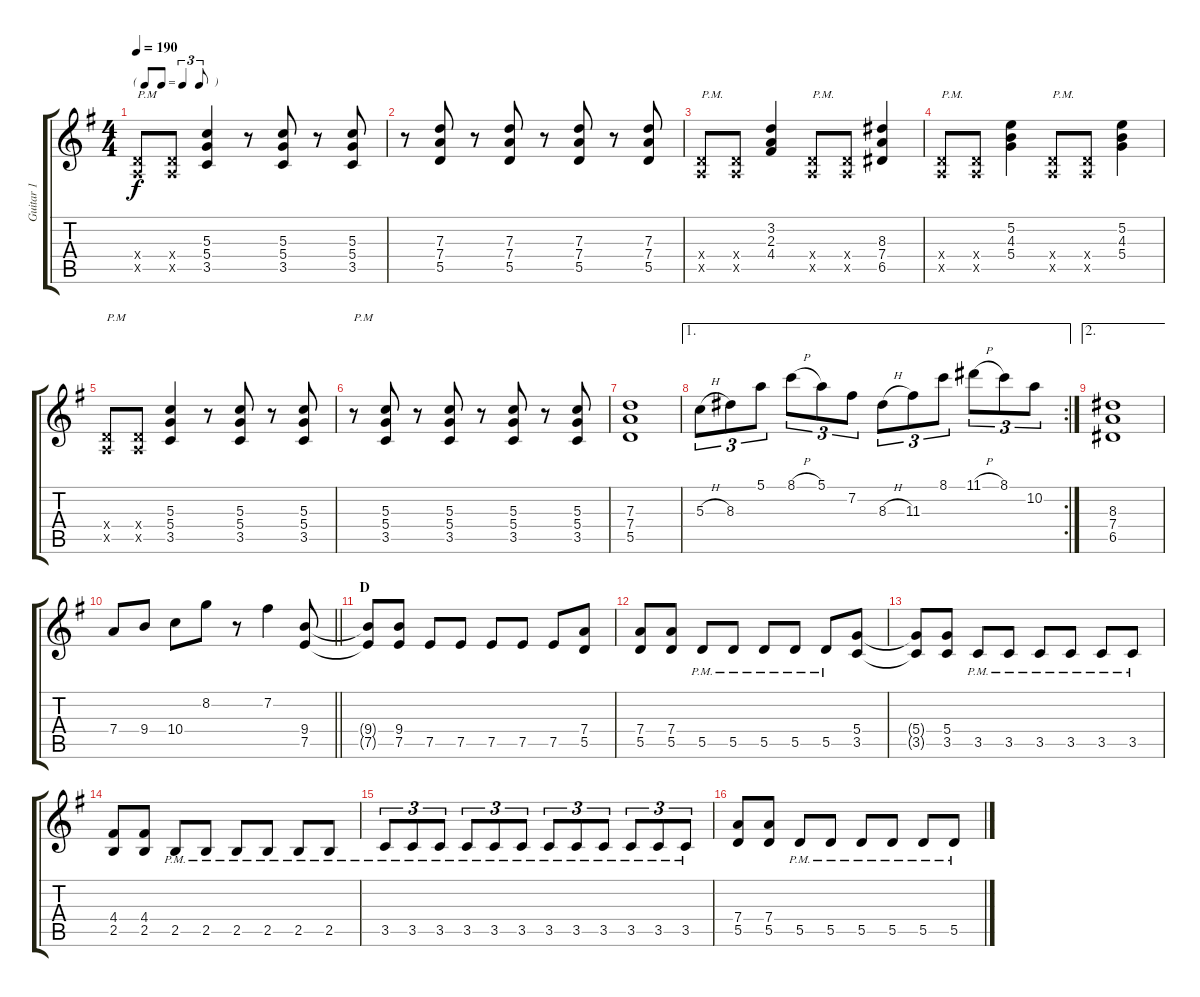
\track ("Guitar 1" "Guitar 1") {instrument distortionguitar}
\staff {score tabs}
\tuning (E4 B3 G3 D3 A2 E2) {hide}
\ts (4 4)
\tf triplet8th
\tempo 190
\clef g2
\ks g
(0.4{x} 0.5{x}).8{txt "P.M" dy f volume 13} (0.4{x} 0.5{x}).8 (5.3 5.4 3.5).4 r.8 (5.3 5.4 3.5).8 r.8 (5.3 5.4 3.5).8 |
r.8 (7.3 7.4 5.5).8 r.8 (7.3 7.4 5.5).8 r.8 (7.3 7.4 5.5).8 r.8 (7.3 7.4 5.5).8 |
(0.4{x} 0.5{x}).8{txt "P.M."} (0.4{x} 0.5{x}).8 (3.2 2.3 4.4).4 (0.4{x} 0.5{x}).8{txt "P.M."} (0.4{x} 0.5{x}).8 (8.3 7.4 6.5).4 |
(0.4{x} 0.5{x}).8{txt "P.M."} (0.4{x} 0.5{x}).8 (5.2 4.3 5.4).4 (0.4{x} 0.5{x}).8{txt "P.M."} (0.4{x} 0.5{x}).8 (5.2 4.3 5.4).4 |
(0.4{x} 0.5{x}).8{txt "P.M"} (0.4{x} 0.5{x}).8 (5.3 5.4 3.5).4 r.8 (5.3 5.4 3.5).8 r.8 (5.3 5.4 3.5).8 |
r.8{txt "P.M"} (5.3 5.4 3.5).8 r.8 (5.3 5.4 3.5).8 r.8 (5.3 5.4 3.5).8 r.8 (5.3 5.4 3.5).8 |
(7.3 7.4 5.5).1 |
\ae 1
\rc 2
5.3{h}.8{tu (3 2)} 8.3.8{tu (3 2)} 5.1.8{tu (3 2)} 8.1{h}.8{tu (3 2)} 5.1.8{tu (3 2)} 7.2.8{tu (3 2)} 8.3{h}.8{tu (3 2)} 11.3.8{tu (3 2)} 8.1.8{tu (3 2)} 11.1{h}.8{tu (3 2)} 8.1.8{tu (3 2)} 10.2.8{tu (3 2)} |
\ae 2
(8.3 7.4 6.5).1 |
\barLineRight lightlight
7.4.8 9.4.8 10.4.8 8.2.8 r.8 7.2.4 (9.4 7.5).8 |
\section ("" "D")
(9.4{t} 7.5{t}).8 (9.4 7.5).8 7.5.8 7.5.8 7.5.8 7.5.8 7.5.8 (7.4 5.5).8 |
(7.4 5.5).8 (7.4 5.5).8 5.5{pm}.8 5.5{pm}.8 5.5{pm}.8 5.5{pm}.8 5.5{pm}.8 (5.4 3.5).8 |
(5.4{t} 3.5{t}).8 (5.4 3.5).8 3.5{pm}.8 3.5{pm}.8 3.5{pm}.8 3.5{pm}.8 3.5{pm}.8 3.5{pm}.8 |
(4.4 2.5).8 (4.4 2.5).8 2.5{pm}.8 2.5{pm}.8 2.5{pm}.8 2.5{pm}.8 2.5{pm}.8 2.5{pm}.8 |
3.5{pm}.8{tu (3 2)} 3.5{pm}.8{tu (3 2)} 3.5{pm}.8{tu (3 2)} 3.5{pm}.8{tu (3 2)} 3.5{pm}.8{tu (3 2)} 3.5{pm}.8{tu (3 2)} 3.5{pm}.8{tu (3 2)} 3.5{pm}.8{tu (3 2)} 3.5{pm}.8{tu (3 2)} 3.5{pm}.8{tu (3 2)} 3.5{pm}.8{tu (3 2)} 3.5{pm}.8{tu (3 2)} |
(7.4 5.5).8 (7.4 5.5).8 5.5{pm}.8 5.5{pm}.8 5.5{pm}.8 5.5{pm}.8 5.5{pm}.8 5.5{pm}.8
